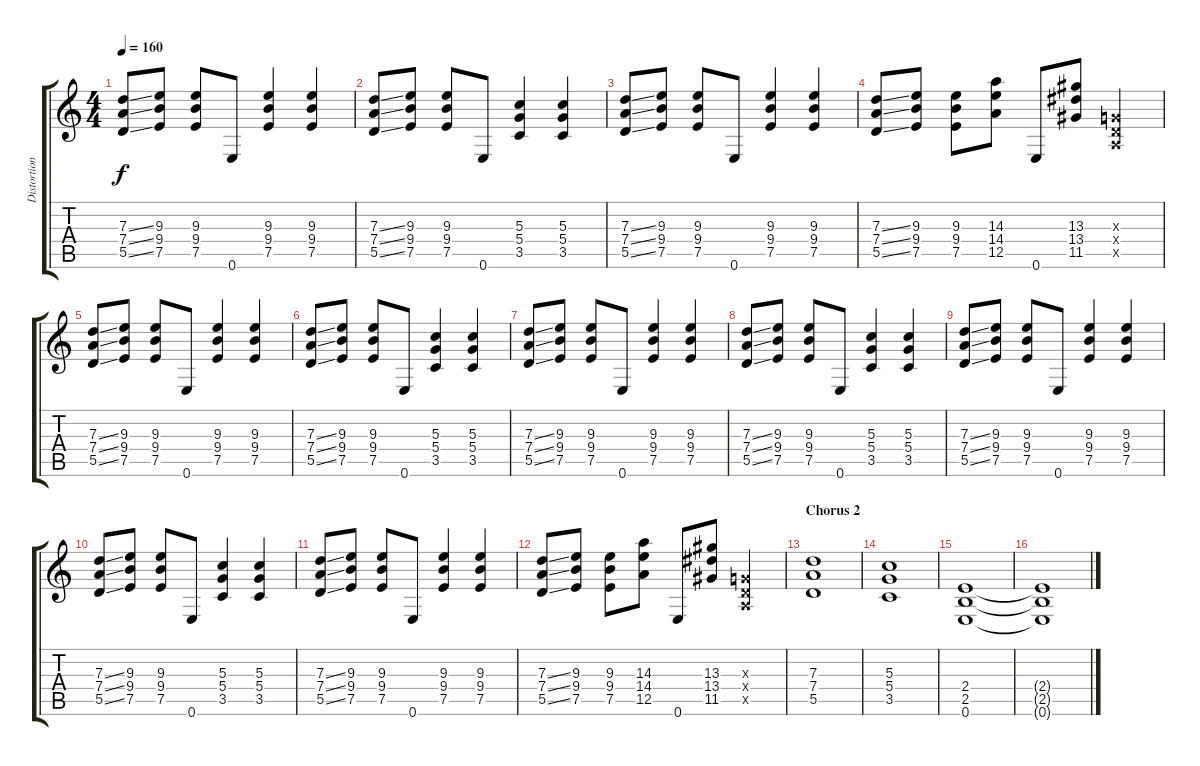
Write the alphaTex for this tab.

\track ("Distortion" "Distortion") {instrument distortionguitar}
\staff {score tabs}
\tuning (E4 B3 G3 D3 A2 E2) {hide}
\ts (4 4)
\tempo 160
\clef g2
\ks c
(7.3{ss} 7.4{ss} 5.5{ss}).8{dy f} (9.3 9.4 7.5).8 (9.3 9.4 7.5).8 0.6.8 (9.3 9.4 7.5).4 (9.3 9.4 7.5).4 |
(7.3{ss} 7.4{ss} 5.5{ss}).8 (9.3 9.4 7.5).8 (9.3 9.4 7.5).8 0.6.8 (5.3 5.4 3.5).4 (5.3 5.4 3.5).4 |
(7.3{ss} 7.4{ss} 5.5{ss}).8 (9.3 9.4 7.5).8 (9.3 9.4 7.5).8 0.6.8 (9.3 9.4 7.5).4 (9.3 9.4 7.5).4 |
(7.3{ss} 7.4{ss} 5.5{ss}).8 (9.3 9.4 7.5).8 (9.3 9.4 7.5).8 (14.3 14.4 12.5).8 0.6.8 (13.3 13.4 11.5).8 (0.3{x} 0.4{x} 0.5{x}).4 |
(7.3{ss} 7.4{ss} 5.5{ss}).8 (9.3 9.4 7.5).8 (9.3 9.4 7.5).8 0.6.8 (9.3 9.4 7.5).4 (9.3 9.4 7.5).4 |
(7.3{ss} 7.4{ss} 5.5{ss}).8 (9.3 9.4 7.5).8 (9.3 9.4 7.5).8 0.6.8 (5.3 5.4 3.5).4 (5.3 5.4 3.5).4 |
(7.3{ss} 7.4{ss} 5.5{ss}).8 (9.3 9.4 7.5).8 (9.3 9.4 7.5).8 0.6.8 (9.3 9.4 7.5).4 (9.3 9.4 7.5).4 |
(7.3{ss} 7.4{ss} 5.5{ss}).8 (9.3 9.4 7.5).8 (9.3 9.4 7.5).8 0.6.8 (5.3 5.4 3.5).4 (5.3 5.4 3.5).4 |
(7.3{ss} 7.4{ss} 5.5{ss}).8 (9.3 9.4 7.5).8 (9.3 9.4 7.5).8 0.6.8 (9.3 9.4 7.5).4 (9.3 9.4 7.5).4 |
(7.3{ss} 7.4{ss} 5.5{ss}).8 (9.3 9.4 7.5).8 (9.3 9.4 7.5).8 0.6.8 (5.3 5.4 3.5).4 (5.3 5.4 3.5).4 |
(7.3{ss} 7.4{ss} 5.5{ss}).8 (9.3 9.4 7.5).8 (9.3 9.4 7.5).8 0.6.8 (9.3 9.4 7.5).4 (9.3 9.4 7.5).4 |
(7.3{ss} 7.4{ss} 5.5{ss}).8 (9.3 9.4 7.5).8 (9.3 9.4 7.5).8 (14.3 14.4 12.5).8 0.6.8 (13.3 13.4 11.5).8 (0.3{x} 0.4{x} 0.5{x}).4 |
\section ("" "Chorus 2")
(7.3 7.4 5.5).1 |
(5.3 5.4 3.5).1 |
(2.4 2.5 0.6).1 |
(2.4{t} 2.5{t} 0.6{t}).1
